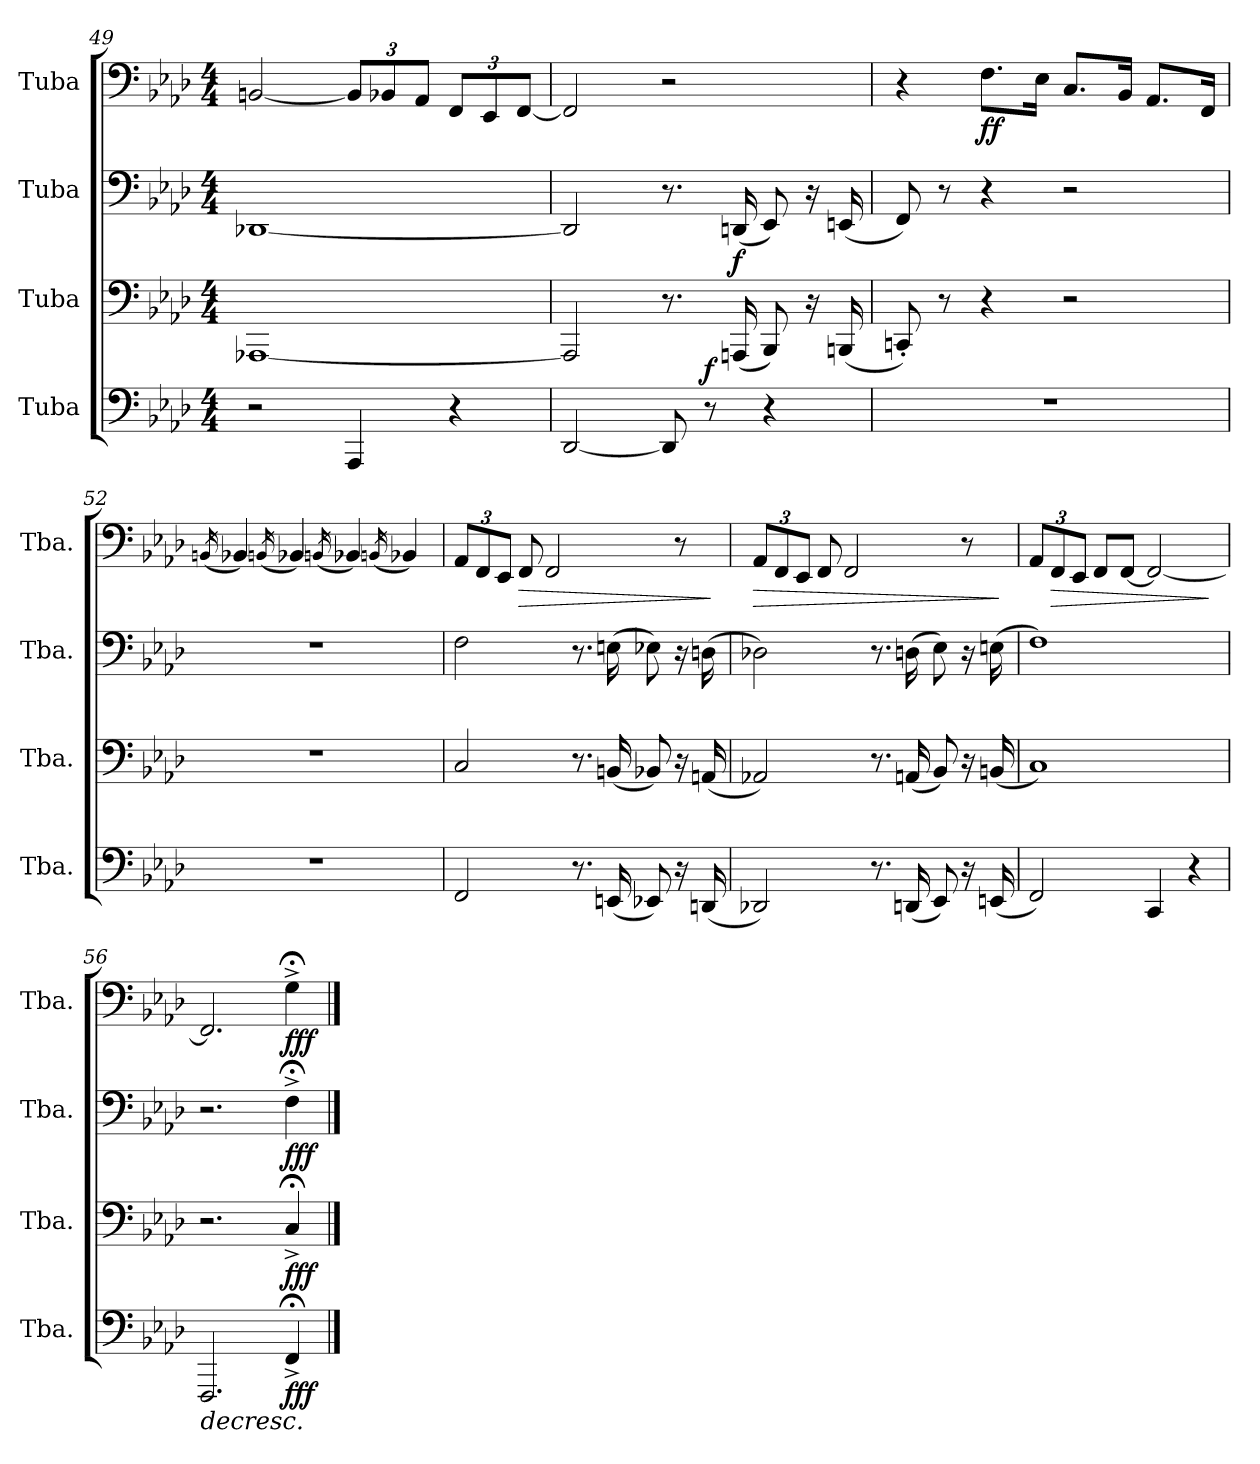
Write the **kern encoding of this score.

**kern	**dynam	**kern	**dynam	**kern	**dynam	**kern	**dynam
*part4	*part4	*part3	*part3	*part2	*part2	*part1	*part1
*staff4	*staff4	*staff3	*staff3	*staff2	*staff2	*staff1	*staff1
*I"Tuba	*	*I"Tuba	*	*I"Tuba	*	*I"Tuba	*
*I'Tba.	*	*I'Tba.	*	*I'Tba.	*	*I'Tba.	*
*clefF4	*	*clefF4	*	*clefF4	*	*clefF4	*
*k[b-e-a-d-]	*	*k[b-e-a-d-]	*	*k[b-e-a-d-]	*	*k[b-e-a-d-]	*
*M4/4	*	*M4/4	*	*M4/4	*	*M4/4	*
=49	=49	=49	=49	=49	=49	=49	=49
2r	.	[1AAA-X	.	[1DD-X	.	[2BBn/	.
*	*	*	*	*	*	*Xbrackettup	*
4AAA-/	.	.	.	.	.	12BBn/L]	.
.	.	.	.	.	.	12BB-X/	.
.	.	.	.	.	.	12AA-/J	.
4r	.	.	.	.	.	12FF/L	.
.	.	.	.	.	.	12EE-/	.
.	.	.	.	.	.	[12FF/J	.
=50	=50	=50	=50	=50	=50	=50	=50
[2DD-/	.	2AAA-/]	.	2DD-/]	.	2FF/]	.
8DD-/]	.	8.r	.	8.r	.	2r	.
!	!LO:DY:a	!	!	!	!	!	!
8r	f	.	.	.	.	.	.
!	!	!	!LO:DY:a	!	!	!	!
.	.	(16AAAn/	f	(16DDn/	.	.	.
4r	.	8BBB-/)	.	8EE-/)	.	.	.
.	.	16r	.	16r	.	.	.
.	.	(16BBBn/	.	(16EEn/	.	.	.
!!LO:PB:g=z
=51	=51	=51	=51	=51	=51	=51	=51
1r	.	8CCn'/)	.	8FF/)	.	4r	.
.	.	8r	.	8r	.	.	.
!	!	!	!	!	!	!	!LO:DY:b
.	.	4r	.	4r	.	8.F\L	ff
.	.	.	.	.	.	16E-\Jk	.
.	.	2r	.	2r	.	8.C/L	.
.	.	.	.	.	.	16BB-/Jk	.
.	.	.	.	.	.	8.AA-/L	.
.	.	.	.	.	.	16FF/Jk	.
=52	=52	=52	=52	=52	=52	=52	=52
.	.	.	.	.	.	(16qBBn/	.
1r	.	1r	.	1r	.	4BB-X/)	.
.	.	.	.	.	.	(16qBBn/	.
.	.	.	.	.	.	4BB-X/)	.
.	.	.	.	.	.	(16qBBn/	.
.	.	.	.	.	.	4BB-X/)	.
.	.	.	.	.	.	(16qBBn/	.
.	.	.	.	.	.	4BB-X/)	.
=53	=53	=53	=53	=53	=53	=53	=53
2FF/	.	2C/	.	2F\	.	12AA-/L	.
.	.	.	.	.	.	12FF/	.
.	.	.	.	.	.	12EE-/J	.
!	!	!	!	!	!	!	!LO:HP:b
.	.	.	.	.	.	8FF/	>
.	.	.	.	.	.	2FF/	.
8.r	.	8.r	.	8.r	.	.	.
(16EEn/	.	(16BBn/	.	(16En\	.	.	.
8EE-X/)	.	8BB-X/)	.	8E-X\)	.	.	.
16r	.	16r	.	16r	.	8r	.
(16DDn/	.	(16AAn/	.	(16Dn\	.	.	.
.	.	.	.	.	.	.	]
!!LO:LB:g=z
=54	=54	=54	=54	=54	=54	=54	=54
!	!	!	!	!	!	!	!LO:HP:b
2DD-X/)	.	2AA-X/)	.	2D-X\)	.	12AA-/L	>
.	.	.	.	.	.	12FF/	.
.	.	.	.	.	.	12EE-/J	.
.	.	.	.	.	.	8FF/	.
.	.	.	.	.	.	2FF/	.
8.r	.	8.r	.	8.r	.	.	.
(16DDn/	.	(16AAn/	.	(16Dn\	.	.	.
8EE-/)	.	8BB-/)	.	8E-\)	.	.	.
16r	.	16r	.	16r	.	8r	.
(16EEn/	.	(16BBn/	.	(16En\	.	.	.
.	.	.	.	.	.	.	]
=55	=55	=55	=55	=55	=55	=55	=55
2FF/)	.	1C)	.	1F)	.	12AA-/L	.
!	!	!	!	!	!	!	!LO:HP:b
.	.	.	.	.	.	12FF/	>
.	.	.	.	.	.	12EE-/J	.
.	.	.	.	.	.	8FF/L	.
.	.	.	.	.	.	[8FF/J	.
4CC/	.	.	.	.	.	2FF/_	.
4r	.	.	.	.	.	.	.
.	.	.	.	.	.	.	]
=56	=56	=56	=56	=56	=56	=56	=56
!	!LO:HP:b	!	!	!	!	!	!
2.FFF/	>	2.r	.	2.r	.	2.FF/]	.
!	!LO:DY:b	!	!LO:DY:b	!	!LO:DY:b	!	!LO:DY:b
4FF;<^/	fff	4C;<^/	fff	4F;<^\	fff	4G;<^\	fff
.	]	.	.	.	.	.	.
==	==	==	==	==	==	==	==
*-	*-	*-	*-	*-	*-	*-	*-
